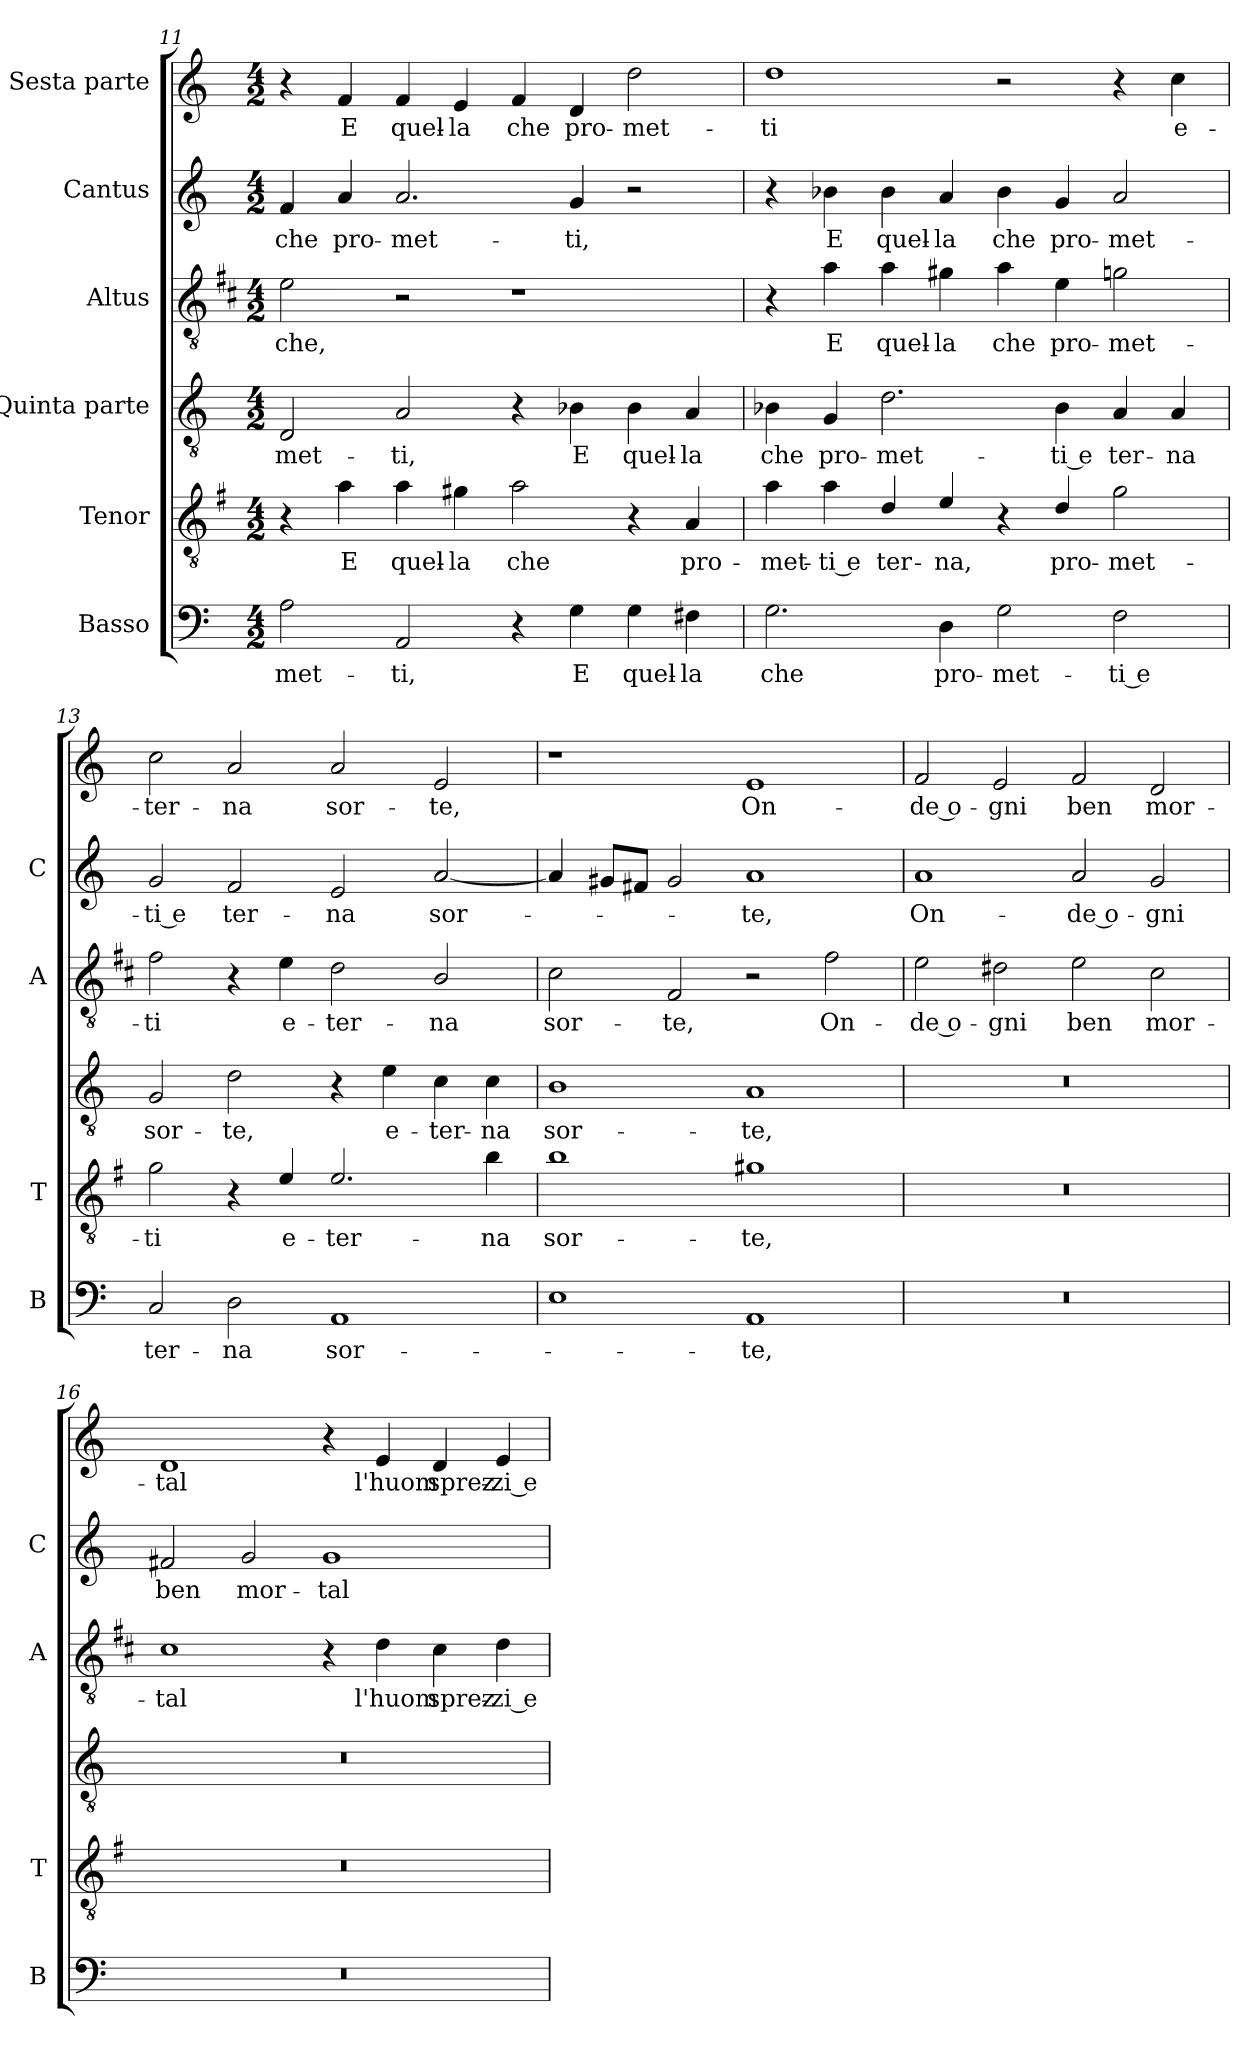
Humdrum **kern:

**kern	**text	**kern	**text	**kern	**text	**kern	**text	**kern	**text	**kern	**text
*part6	*part6	*part5	*part5	*part4	*part4	*part3	*part3	*part2	*part2	*part1	*part1
*staff6	*staff6	*staff5	*staff5	*staff4	*staff4	*staff3	*staff3	*staff2	*staff2	*staff1	*staff1
*I"Basso	*	*I"Tenor	*	*I"Quinta parte	*	*I"Altus	*	*I"Cantus	*	*I"Sesta parte	*
*I'B	*	*I'T	*	*	*	*I'A	*	*I'C	*	*	*
!!LO:PB:g=z
*clefF4	*	*clefGv2	*	*clefGv2	*	*clefGv2	*	*clefG2	*	*clefG2	*
*	*	*ITrd4c7	*	*	*	*ITrd1c2	*	*	*	*	*
*k[]	*	*k[]	*	*k[]	*	*k[]	*	*k[]	*	*k[]	*
*C:	*	*C:	*	*C:	*	*C:	*	*C:	*	*C:	*
*M4/2	*	*M4/2	*	*M4/2	*	*M4/2	*	*M4/2	*	*M4/2	*
=11	=11	=11	=11	=11	=11	=11	=11	=11	=11	=11	=11
!	!LO:LY:b	!	!	!	!LO:LY:b	!	!LO:LY:b	!	!LO:LY:b	!	!
2A\	-met-	4r	.	2D/	-met-	2d\	che,	4f/	che	4r	.
!	!	!	!LO:LY:b	!	!	!	!	!	!LO:LY:b	!	!LO:LY:b
.	.	4d\	E	.	.	.	.	4a/	pro-	4f/	E
!	!LO:LY:b	!	!LO:LY:b	!	!LO:LY:b	!	!	!	!LO:LY:b	!	!LO:LY:b
2AA/	-ti,	4d\	quel-	2A/	-ti,	2r	.	2.a/	-met-	4f/	quel-
!	!	!	!LO:LY:b	!	!	!	!	!	!	!	!LO:LY:b
.	.	4c#X\	-la	.	.	.	.	.	.	4e/	-la
!	!	!	!LO:LY:b	!	!	!	!	!	!	!	!LO:LY:b
4r	.	2d\	che	4r	.	1r	.	.	.	4f/	che
!	!LO:LY:b	!	!	!	!LO:LY:b	!	!	!	!LO:LY:b	!	!LO:LY:b
4G\	E	.	.	4B-X\	E	.	.	4g/	-ti,	4d/	pro-
!	!LO:LY:b	!	!	!	!LO:LY:b	!	!	!	!	!	!LO:LY:b
4G\	quel-	4r	.	4B-\	quel-	.	.	2r	.	2dd\	-met-
!	!LO:LY:b	!	!LO:LY:b	!	!LO:LY:b	!	!	!	!	!	!
4F#X\	-la	4D/	pro-	4A/	-la	.	.	.	.	.	.
=12	=12	=12	=12	=12	=12	=12	=12	=12	=12	=12	=12
!	!LO:LY:b	!	!LO:LY:b	!	!LO:LY:b	!	!	!	!	!	!LO:LY:b
2.G\	che	4d\	-met-	4B-X\	che	4r	.	4r	.	1dd	-ti
!	!	!	!LO:LY:b	!	!LO:LY:b	!	!LO:LY:b	!	!LO:LY:b	!	!
.	.	4d\	-ti e	4G/	pro-	4g\	E	4b-X\	E	.	.
!	!	!	!LO:LY:b	!	!LO:LY:b	!	!LO:LY:b	!	!LO:LY:b	!	!
.	.	4G/	ter-	2.d\	-met-	4g\	quel-	4b-\	quel-	.	.
!	!LO:LY:b	!	!LO:LY:b	!	!	!	!LO:LY:b	!	!LO:LY:b	!	!
4D\	pro-	4A/	-na,	.	.	4f#X\	-la	4a/	-la	.	.
!	!LO:LY:b	!	!	!	!	!	!LO:LY:b	!	!LO:LY:b	!	!
2G\	-met-	4r	.	.	.	4g\	che	4b-\	che	2r	.
!	!	!	!LO:LY:b	!	!LO:LY:b	!	!LO:LY:b	!	!LO:LY:b	!	!
.	.	4G/	pro-	4B-\	-ti e	4d\	pro-	4g/	pro-	.	.
!	!LO:LY:b	!	!LO:LY:b	!	!LO:LY:b	!	!LO:LY:b	!	!LO:LY:b	!	!
2F\	-ti e	2c\	-met-	4A/	ter-	2fn\	-met-	2a/	-met-	4r	.
!	!	!	!	!	!LO:LY:b	!	!	!	!	!	!LO:LY:b
.	.	.	.	4A/	-na	.	.	.	.	4cc\	e-
=13	=13	=13	=13	=13	=13	=13	=13	=13	=13	=13	=13
!	!LO:LY:b	!	!LO:LY:b	!	!LO:LY:b	!	!LO:LY:b	!	!LO:LY:b	!	!LO:LY:b
2C/	ter-	2c\	-ti	2G/	sor-	2e\	-ti	2g/	-ti e	2cc\	-ter-
!	!LO:LY:b	!	!	!	!LO:LY:b	!	!	!	!LO:LY:b	!	!LO:LY:b
2D\	-na	4r	.	2d\	-te,	4r	.	2f/	ter-	2a/	-na
!	!	!	!LO:LY:b	!	!	!	!LO:LY:b	!	!	!	!
.	.	4A/	e-	.	.	4d\	e-	.	.	.	.
!	!LO:LY:b	!	!LO:LY:b	!	!	!	!LO:LY:b	!	!LO:LY:b	!	!LO:LY:b
1AA	sor-	2.A/	-ter-	4r	.	2c\	-ter-	2e/	-na	2a/	sor-
!	!	!	!	!	!LO:LY:b	!	!	!	!	!	!
.	.	.	.	4e\	e-	.	.	.	.	.	.
!	!	!	!	!	!LO:LY:b	!	!LO:LY:b	!	!LO:LY:b	!	!LO:LY:b
.	.	.	.	4c\	-ter-	2A/	-na	[2a/	sor-	2e/	-te,
!	!	!	!LO:LY:b	!	!LO:LY:b	!	!	!	!	!	!
.	.	4e\	-na	4c\	-na	.	.	.	.	.	.
=14	=14	=14	=14	=14	=14	=14	=14	=14	=14	=14	=14
!	!	!	!LO:LY:b	!	!LO:LY:b	!	!LO:LY:b	!	!	!	!
1E	.	1e	sor-	1B	sor-	2B\	sor-	4a/]	.	1r	.
.	.	.	.	.	.	.	.	8g#X/L	.	.	.
.	.	.	.	.	.	.	.	8f#X/J	.	.	.
!	!	!	!	!	!	!	!LO:LY:b	!	!	!	!
.	.	.	.	.	.	2E/	-te,	2g#/	.	.	.
!	!LO:LY:b	!	!LO:LY:b	!	!LO:LY:b	!	!	!	!LO:LY:b	!	!LO:LY:b
1AA	-te,	1c#X	-te,	1A	-te,	2r	.	1a	-te,	1e	On-
!	!	!	!	!	!	!	!LO:LY:b	!	!	!	!
.	.	.	.	.	.	2e\	On-	.	.	.	.
!!LO:LB:g=z
=15	=15	=15	=15	=15	=15	=15	=15	=15	=15	=15	=15
!	!	!	!	!	!	!	!LO:LY:b	!	!LO:LY:b	!	!LO:LY:b
0r	.	0r	.	0r	.	2d\	-de o-	1a	On-	2f/	-de o-
!	!	!	!	!	!	!	!LO:LY:b	!	!	!	!LO:LY:b
.	.	.	.	.	.	2c#X\	-gni	.	.	2e/	-gni
!	!	!	!	!	!	!	!LO:LY:b	!	!LO:LY:b	!	!LO:LY:b
.	.	.	.	.	.	2d\	ben	2a/	-de o-	2f/	ben
!	!	!	!	!	!	!	!LO:LY:b	!	!LO:LY:b	!	!LO:LY:b
.	.	.	.	.	.	2B\	mor-	2g/	-gni	2d/	mor-
=16	=16	=16	=16	=16	=16	=16	=16	=16	=16	=16	=16
!	!	!	!	!	!	!	!LO:LY:b	!	!LO:LY:b	!	!LO:LY:b
0r	.	0r	.	0r	.	1B	-tal	2f#X/	ben	1d	-tal
!	!	!	!	!	!	!	!	!	!LO:LY:b	!	!
.	.	.	.	.	.	.	.	2g/	mor-	.	.
!	!	!	!	!	!	!	!	!	!LO:LY:b	!	!
.	.	.	.	.	.	4r	.	1g	-tal	4r	.
!	!	!	!	!	!	!	!LO:LY:b	!	!	!	!LO:LY:b
.	.	.	.	.	.	4c\	l'huom	.	.	4e/	l'huom
!	!	!	!	!	!	!	!LO:LY:b	!	!	!	!LO:LY:b
.	.	.	.	.	.	4B\	sprez-	.	.	4d/	sprez-
!	!	!	!	!	!	!	!LO:LY:b	!	!	!	!LO:LY:b
.	.	.	.	.	.	4c\	-zi e	.	.	4e/	-zi e
=	=	=	=	=	=	=	=	=	=	=	=
*-	*-	*-	*-	*-	*-	*-	*-	*-	*-	*-	*-
